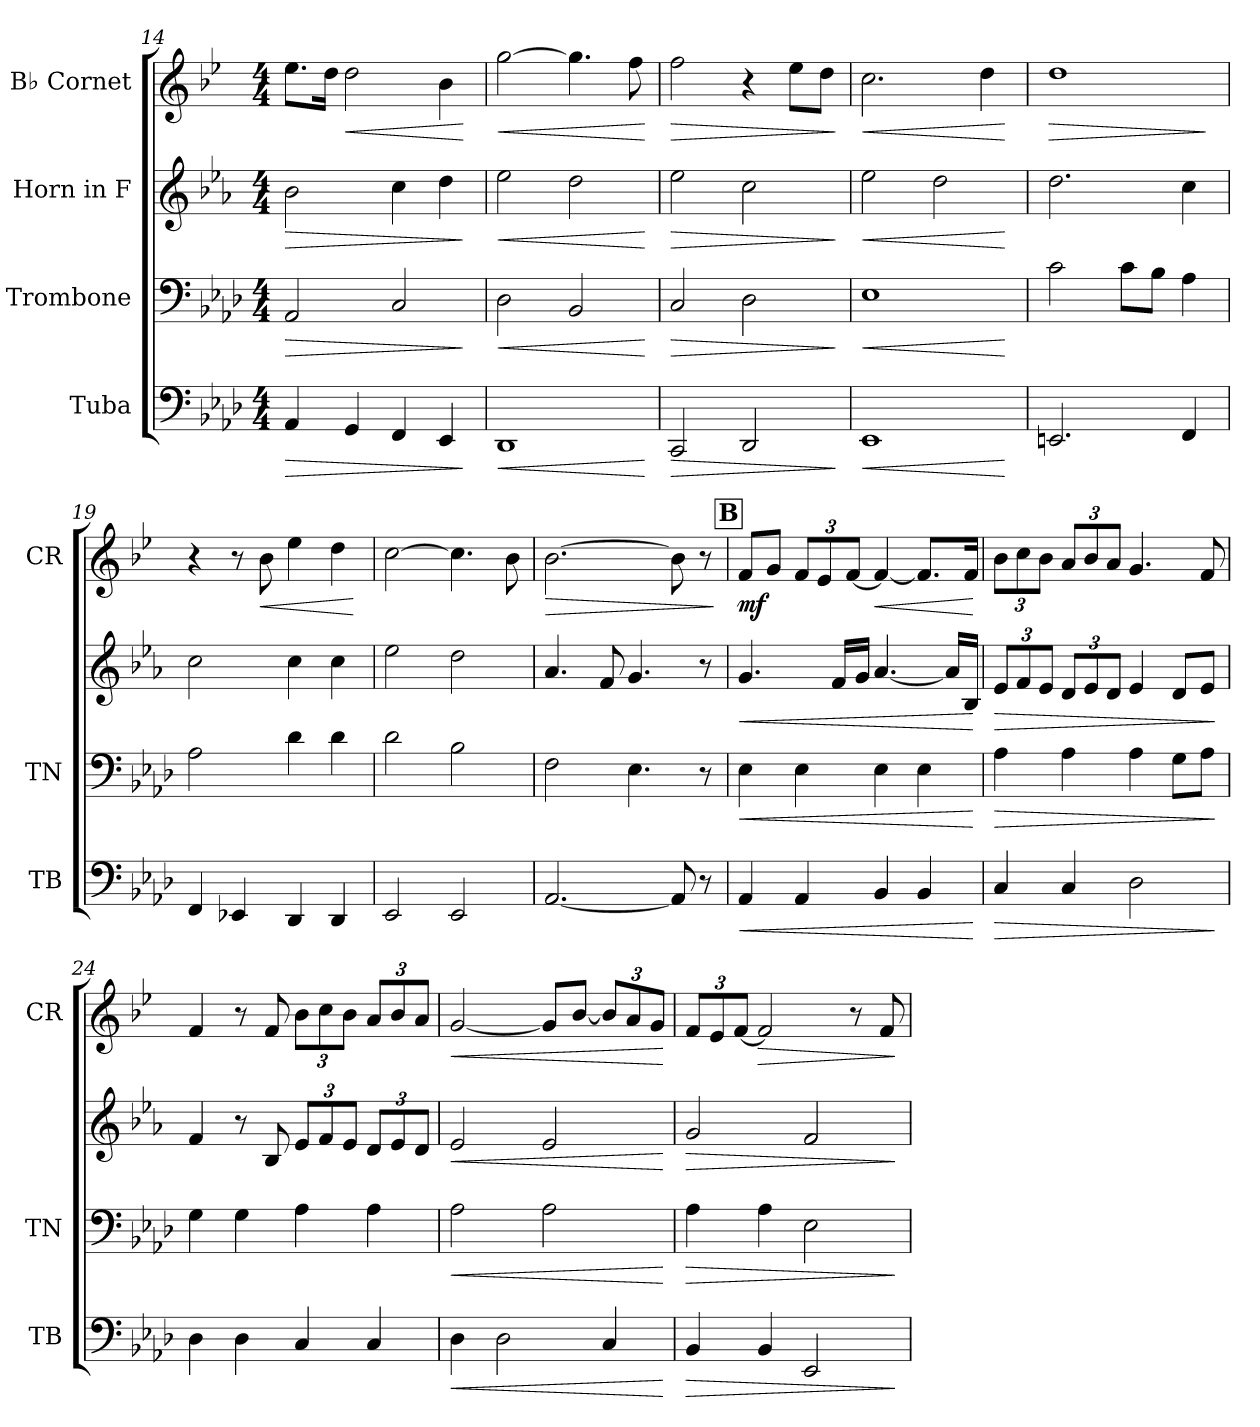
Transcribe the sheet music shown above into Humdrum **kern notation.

**kern	**dynam	**kern	**dynam	**kern	**dynam	**kern	**dynam
*part4	*part4	*part3	*part3	*part2	*part2	*part1	*part1
*staff4	*staff4	*staff3	*staff3	*staff2	*staff2	*staff1	*staff1
*I"Tuba	*	*I"Trombone	*	*I"Horn in F	*	*I"B♭ Cornet	*
*I'TB	*	*I'TN	*	*	*	*I'CR	*
*clefF4	*	*clefF4	*	*clefG2	*	*clefG2	*
*	*	*	*	*ITrd4c7	*	*ITrd1c2	*
*k[b-e-a-d-]	*	*k[b-e-a-d-]	*	*k[b-e-a-d-]	*	*k[b-e-a-d-]	*
*M4/4	*	*M4/4	*	*M4/4	*	*M4/4	*
=14	=14	=14	=14	=14	=14	=14	=14
!	!LO:HP:b	!	!LO:HP:b	!	!LO:HP:b	!	!
4AA-/	>	2AA-/	>	2e-\	>	8.dd-\L	.
.	.	.	.	.	.	16cc\Jk	.
!	!	!	!	!	!	!	!LO:HP:b
4GG/	.	.	.	.	.	2cc\	<
4FF/	.	2C/	.	4f\	.	.	.
4EE-/	.	.	.	4g\	.	4a-\	.
.	]	.	]	.	]	.	[
=15	=15	=15	=15	=15	=15	=15	=15
!	!LO:HP:b	!	!LO:HP:b	!	!LO:HP:b	!	!LO:HP:b
1DD-	<	2D-\	<	2a-\	<	[2ff\	<
.	.	2BB-/	.	2g\	.	4.ff\]	.
.	.	.	.	.	.	8ee-\	.
.	[	.	[	.	[	.	[
!!LO:PB:g=z
=16	=16	=16	=16	=16	=16	=16	=16
!	!LO:HP:b	!	!LO:HP:b	!	!LO:HP:b	!	!LO:HP:b
2CC/	>	2C/	>	2a-\	>	2ee-\	>
2DD-/	.	2D-\	.	2f\	.	4r	.
.	.	.	.	.	.	8dd-\L	.
.	.	.	.	.	.	8cc\J	.
.	]	.	]	.	]	.	]
=17	=17	=17	=17	=17	=17	=17	=17
!	!LO:HP:b	!	!LO:HP:b	!	!LO:HP:b	!	!LO:HP:b
1EE-	<	1E-	<	2a-\	<	2.b-\	<
.	.	.	.	2g\	.	.	.
.	.	.	.	.	.	4cc\	.
.	[	.	[	.	[	.	[
=18	=18	=18	=18	=18	=18	=18	=18
!	!	!	!	!	!	!	!LO:HP:b
2.EEn/	.	2c\	.	2.g\	.	1cc	>
.	.	8c\L	.	.	.	.	.
.	.	8B-\J	.	.	.	.	.
4FF/	.	4A-\	.	4f\	.	.	.
.	.	.	.	.	.	.	]
=19	=19	=19	=19	=19	=19	=19	=19
4FF/	.	2A-\	.	2f\	.	4r	.
4EE-X/	.	.	.	.	.	8r	.
!	!	!	!	!	!	!	!LO:HP:b
.	.	.	.	.	.	8a-\	<
4DD-/	.	4d-\	.	4f\	.	4dd-\	.
4DD-/	.	4d-\	.	4f\	.	4cc\	.
.	.	.	.	.	.	.	[
=20	=20	=20	=20	=20	=20	=20	=20
2EE-/	.	2d-\	.	2a-\	.	[2b-\	.
2EE-/	.	2B-\	.	2g\	.	4.b-\]	.
.	.	.	.	.	.	8a-\	.
=21	=21	=21	=21	=21	=21	=21	=21
!	!	!	!	!	!	!	!LO:HP:b
[2.AA-/	.	2F\	.	4.d-/	.	[2.a-\	>
.	.	.	.	8B-/	.	.	.
.	.	4.E-\	.	4.c/	.	.	.
8AA-/]	.	.	.	.	.	8a-\]	.
8r	.	8r	.	8r	.	8r	.
.	.	.	.	.	.	.	]
!!LO:REH:place=s1:a:B:fs=14:t=B
=22	=22	=22	=22	=22	=22	=22	=22
!	!LO:HP:b	!	!LO:HP:b	!	!LO:HP:b	!	!LO:DY:b
4AA-/	<	4E-\	<	4.c/	<	8e-/L	mf
.	.	.	.	.	.	8f/J	.
*	*	*	*	*	*	*Xbrackettup	*
4AA-/	.	4E-\	.	.	.	12e-/L	.
.	.	.	.	.	.	12d-/	.
.	.	.	.	16B-/LL	.	.	.
.	.	.	.	.	.	[12e-/J	.
.	.	.	.	16c/JJ	.	.	.
!	!	!	!	!	!	!	!LO:HP:b
4BB-/	.	4E-\	.	[4.d-/	.	4e-/_	<
4BB-/	.	4E-\	.	.	.	8.e-/L]	.
.	.	.	.	16d-/LL]	.	.	.
.	.	.	.	16E-/JJ	.	16e-/Jk	.
.	[	.	[	.	[	.	[
!!LO:LB:g=z
=23	=23	=23	=23	=23	=23	=23	=23
!	!LO:HP:b	!	!LO:HP:b	!	!	!	!
*	*	*	*	*Xbrackettup	*	*	*
!	!	!	!	!	!LO:HP:b	!	!
4C/	>	4A-\	>	12A-/L	>	12a-\L	.
.	.	.	.	12B-/	.	12b-\	.
.	.	.	.	12A-/J	.	12a-\J	.
4C/	.	4A-\	.	12G/L	.	12g/L	.
.	.	.	.	12A-/	.	12a-/	.
.	.	.	.	12G/J	.	12g/J	.
2D-\	.	4A-\	.	4A-/	.	4.f/	.
.	.	8G\L	.	8G/L	.	.	.
.	.	8A-\J	.	8A-/J	.	8e-/	.
.	]	.	]	.	]	.	.
=24	=24	=24	=24	=24	=24	=24	=24
4D-\	.	4G\	.	4B-/	.	4e-/	.
4D-\	.	4G\	.	8r	.	8r	.
.	.	.	.	8E-/	.	8e-/	.
4C/	.	4A-\	.	12A-/L	.	12a-\L	.
.	.	.	.	12B-/	.	12b-\	.
.	.	.	.	12A-/J	.	12a-\J	.
4C/	.	4A-\	.	12G/L	.	12g/L	.
.	.	.	.	12A-/	.	12a-/	.
.	.	.	.	12G/J	.	12g/J	.
=25	=25	=25	=25	=25	=25	=25	=25
!	!LO:HP:b	!	!LO:HP:b	!	!LO:HP:b	!	!LO:HP:b
4D-\	<	2A-\	<	2A-/	<	[2f/	<
2D-\	.	.	.	.	.	.	.
.	.	2A-\	.	2A-/	.	8f/L]	.
.	.	.	.	.	.	[8a-/J	.
4C/	.	.	.	.	.	12a-/L]	.
.	.	.	.	.	.	12g/	.
.	.	.	.	.	.	12f/J	.
.	[	.	[	.	[	.	[
=26	=26	=26	=26	=26	=26	=26	=26
!	!LO:HP:b	!	!LO:HP:b	!	!LO:HP:b	!	!
4BB-/	>	4A-\	>	2c/	>	12e-/L	.
.	.	.	.	.	.	12d-/	.
.	.	.	.	.	.	[12e-/J	.
!	!	!	!	!	!	!	!LO:HP:b
4BB-/	.	4A-\	.	.	.	2e-/]	>
2EE-/	.	2E-\	.	2B-/	.	.	.
.	.	.	.	.	.	8r	.
.	.	.	.	.	.	8e-/	.
.	]	.	]	.	]	.	]
=	=	=	=	=	=	=	=
*-	*-	*-	*-	*-	*-	*-	*-
